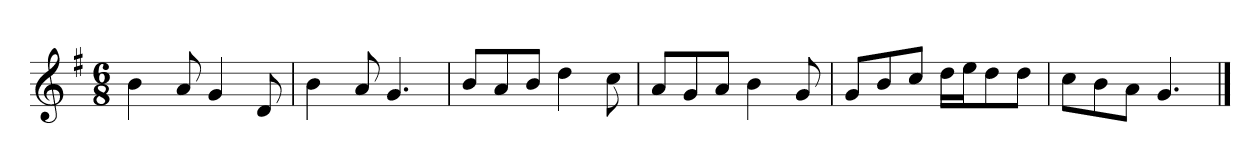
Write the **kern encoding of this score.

**kern
*part1
*staff1
*k[f#]
*M6/8
*MM120
=1
4b
8a
4g
8d
=2
4b
8a
4.g
=3
8bL
8a
8bJ
4dd
8cc
=4
8aL
8g
8aJ
4b
8g
=5
8gL
8b
8ccJ
16ddLL
16eeJ
8dd
8ddJ
=6
8ccL
8b
8aJ
4.g
==
*-
